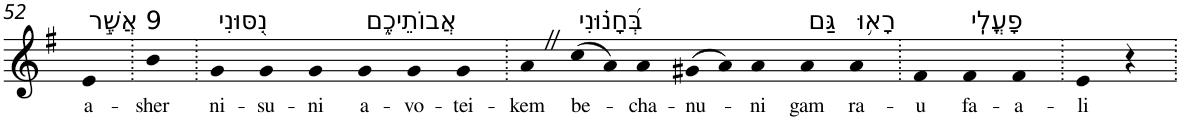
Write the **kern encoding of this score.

**kern	**text
*part1	*part1
*staff1	*staff1
*I"Piano	*
*I'Pno	*
!!LO:PB:g=z
*clefG2	*
*k[f#]	*
*G:	*
=52	=52
!LO:TX:a:t=9 אֲשֶׁ֣ר	!
!	!LO:LY:b
4e	a-
=53.	=53.
!	!LO:LY:b
4b	-sher
=54.	=54.
!LO:TX:a:t=נִ֭סּוּנִי	!
!	!LO:LY:b
4g	ni-
!	!LO:LY:b
4g	-su-
!	!LO:LY:b
4g	-ni
!LO:TX:a:t=אֲבוֹתֵיכֶ֑ם	!
!	!LO:LY:b
4g	a-
!	!LO:LY:b
4g	-vo-
!	!LO:LY:b
4g	-tei-
=55.	=55.
!	!LO:LY:b
4aZ	-kem
!LO:TX:a:t=בְּ֝חָנ֗וּנִי	!
!	!LO:LY:b
(>8cc	be-
8a)	.
!	!LO:LY:b
4a	-cha-
!	!LO:LY:b
(>8g#X	-nu-
8a)	.
!	!LO:LY:b
4a	-ni
!LO:TX:a:t=גַּם	!
!	!LO:LY:b
4a	gam
!LO:TX:a:t=רָא֥וּ	!
!	!LO:LY:b
4a	ra-
=56.	=56.
!	!LO:LY:b
4f#	-u
!LO:TX:a:t=פָעֳלִֽי	!
!	!LO:LY:b
4f#	fa-
!	!LO:LY:b
4f#	-a-
=57.	=57.
!	!LO:LY:b
4e	-li
4r	.
=.	=.
*-	*-
